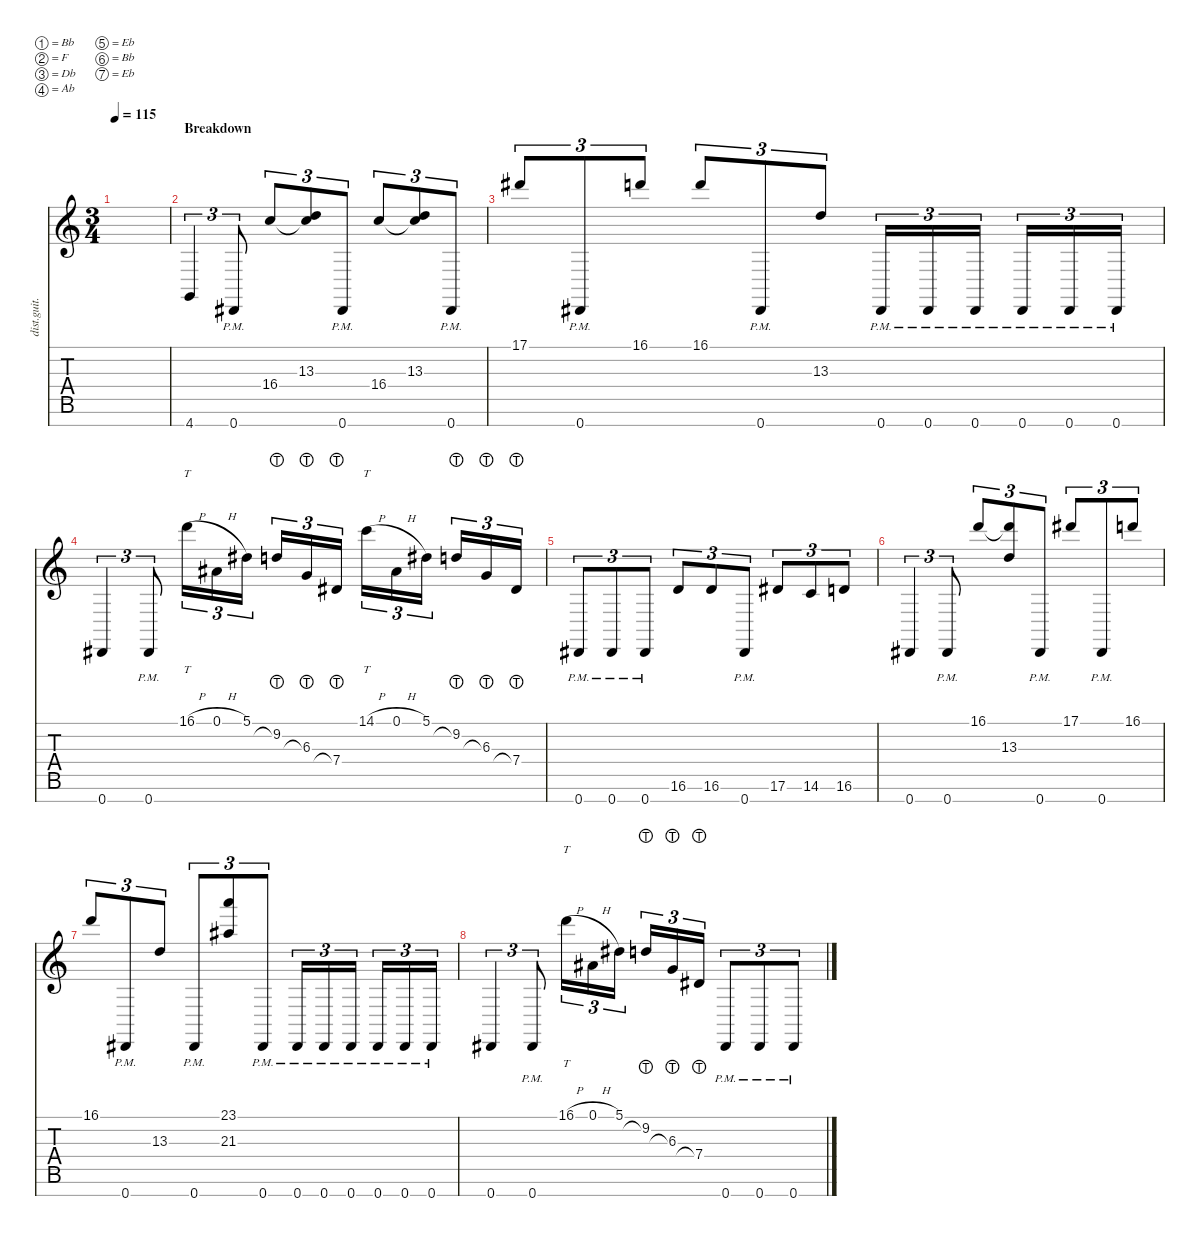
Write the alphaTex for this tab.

\defaultSystemsLayout 4
\hideDynamics
\bracketExtendMode nobrackets
\track ("Guitar 2" "dist.guit.") {instrument distortionguitar}
\staff {score tabs}
\tuning (Bb3 F3 Db3 Ab2 Eb2 Bb1 Eb1)
\ts (3 4)
\tempo 115
\clef g2
\ks c
|
\section ("" "Breakdown")
4.7.4{tu (3 2) dy mf} 0.7{pm acc #}.8{tu (3 2)} 16.4.8{tu (3 2)} (13.3 16.4{t}).8{tu (3 2)} 0.7{pm acc #}.8{tu (3 2)} 16.4.8{tu (3 2)} (13.3 16.4{t}).8{tu (3 2)} 0.7{pm acc #}.8{tu (3 2)} |
17.1{acc #}.8{tu (3 2)} 0.7{pm acc #}.8{tu (3 2)} 16.1.8{tu (3 2)} 16.1.8{tu (3 2)} 0.7{pm acc #}.8{tu (3 2)} 13.3.8{tu (3 2)} 0.7{pm acc #}.16{tu (3 2)} 0.7{pm acc #}.16{tu (3 2)} 0.7{pm acc #}.16{tu (3 2)} 0.7{pm acc #}.16{tu (3 2)} 0.7{pm acc #}.16{tu (3 2)} 0.7{pm acc #}.16{tu (3 2)} |
0.7{acc #}.4{tu (3 2)} 0.7{pm acc #}.8{tu (3 2)} 16.1{h}.16{tt tu (3 2)} 0.1{h acc #}.16{tu (3 2)} 5.1{acc #}.16{tu (3 2)} 9.2{lht}.16{tu (3 2)} 6.3{lht}.16{tu (3 2)} 7.4{lht acc #}.16{tu (3 2)} 14.1{h}.16{tt tu (3 2)} 0.1{h acc #}.16{tu (3 2)} 5.1{acc #}.16{tu (3 2)} 9.2{lht}.16{tu (3 2)} 6.3{lht}.16{tu (3 2)} 7.4{lht acc #}.16{tu (3 2)} |
0.7{pm acc #}.8{tu (3 2)} 0.7{pm acc #}.8{tu (3 2)} 0.7{pm acc #}.8{tu (3 2)} 16.6.8{tu (3 2)} 16.6.8{tu (3 2)} 0.7{pm acc #}.8{tu (3 2)} 17.6{acc #}.8{tu (3 2)} 14.6.8{tu (3 2)} 16.6.8{tu (3 2)} |
0.7{acc #}.4{tu (3 2)} 0.7{pm acc #}.8{tu (3 2)} 16.1.8{tu (3 2)} (13.3 16.1{t}).8{tu (3 2)} 0.7{pm acc #}.8{tu (3 2)} 17.1{acc #}.8{tu (3 2)} 0.7{pm acc #}.8{tu (3 2)} 16.1.8{tu (3 2)} |
16.1.8{tu (3 2)} 0.7{pm acc #}.8{tu (3 2)} 13.3.8{tu (3 2)} 0.7{pm acc #}.8{tu (3 2)} (23.1 21.3{acc #}).8{tu (3 2)} 0.7{pm acc #}.8{tu (3 2)} 0.7{pm acc #}.16{tu (3 2)} 0.7{pm acc #}.16{tu (3 2)} 0.7{pm acc #}.16{tu (3 2)} 0.7{pm acc #}.16{tu (3 2)} 0.7{pm acc #}.16{tu (3 2)} 0.7{pm acc #}.16{tu (3 2)} |
0.7{acc #}.4{tu (3 2)} 0.7{pm acc #}.8{tu (3 2)} 16.1{h}.16{tt tu (3 2)} 0.1{h acc #}.16{tu (3 2)} 5.1{acc #}.16{tu (3 2)} 9.2{lht}.16{tu (3 2)} 6.3{lht}.16{tu (3 2)} 7.4{lht acc #}.16{tu (3 2)} 0.7{pm acc #}.8{tu (3 2)} 0.7{pm acc #}.8{tu (3 2)} 0.7{pm acc #}.8{tu (3 2)}
